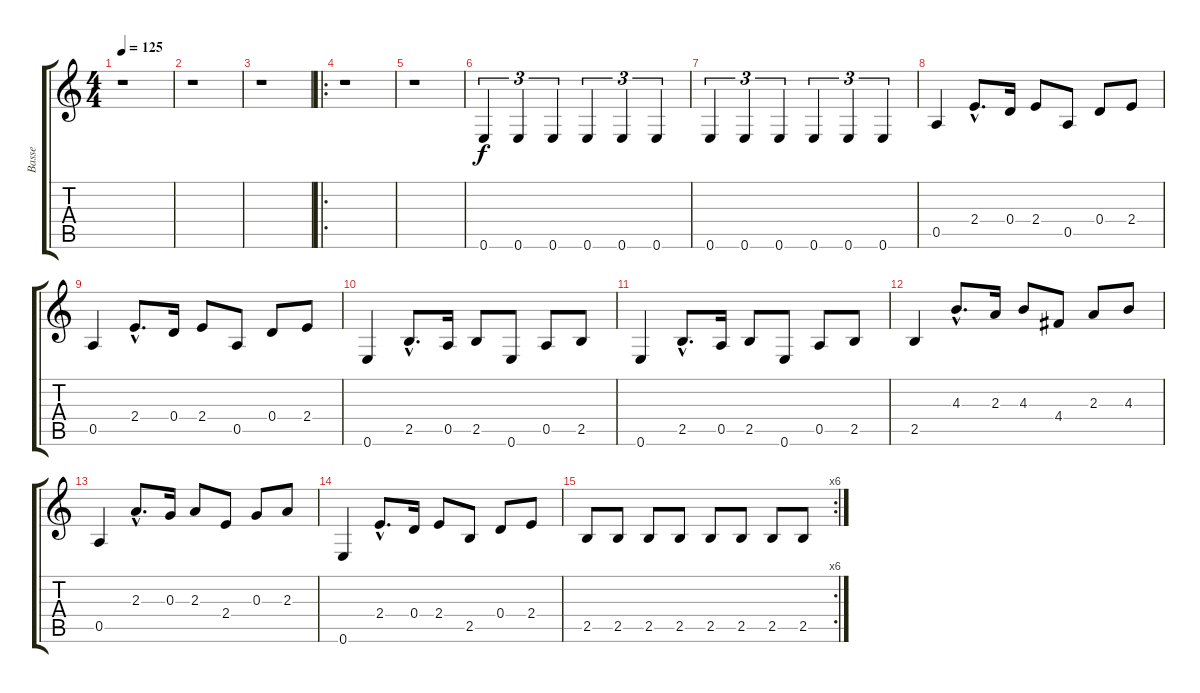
\track ("Basse" "Basse") {instrument fretlessbass}
\staff {score tabs}
\tuning (E4 B3 G3 D3 A2 E2) {hide}
\ts (4 4)
\tempo 125
\clef g2
\ks c
r.1{dy f instrument fretlessbass} |
r.1 |
r.1 |
\ro
r.1 |
r.1 |
0.6.4{tu (3 2)} 0.6.4{tu (3 2)} 0.6.4{tu (3 2)} 0.6.4{tu (3 2)} 0.6.4{tu (3 2)} 0.6.4{tu (3 2)} |
0.6.4{tu (3 2)} 0.6.4{tu (3 2)} 0.6.4{tu (3 2)} 0.6.4{tu (3 2)} 0.6.4{tu (3 2)} 0.6.4{tu (3 2)} |
0.5.4 2.4{hac}.8{d} 0.4.16 2.4.8 0.5.8 0.4.8 2.4.8 |
0.5.4 2.4{hac}.8{d} 0.4.16 2.4.8 0.5.8 0.4.8 2.4.8 |
0.6.4 2.5{hac}.8{d} 0.5.16 2.5.8 0.6.8 0.5.8 2.5.8 |
0.6.4 2.5{hac}.8{d} 0.5.16 2.5.8 0.6.8 0.5.8 2.5.8 |
2.5.4 4.3{hac}.8{d} 2.3.16 4.3.8 4.4.8 2.3.8 4.3.8 |
0.5.4 2.3{hac}.8{d} 0.3.16 2.3.8 2.4.8 0.3.8 2.3.8 |
0.6.4 2.4{hac}.8{d} 0.4.16 2.4.8 2.5.8 0.4.8 2.4.8 |
\rc 6
2.5.8 2.5.8 2.5.8 2.5.8 2.5.8 2.5.8 2.5.8 2.5.8
